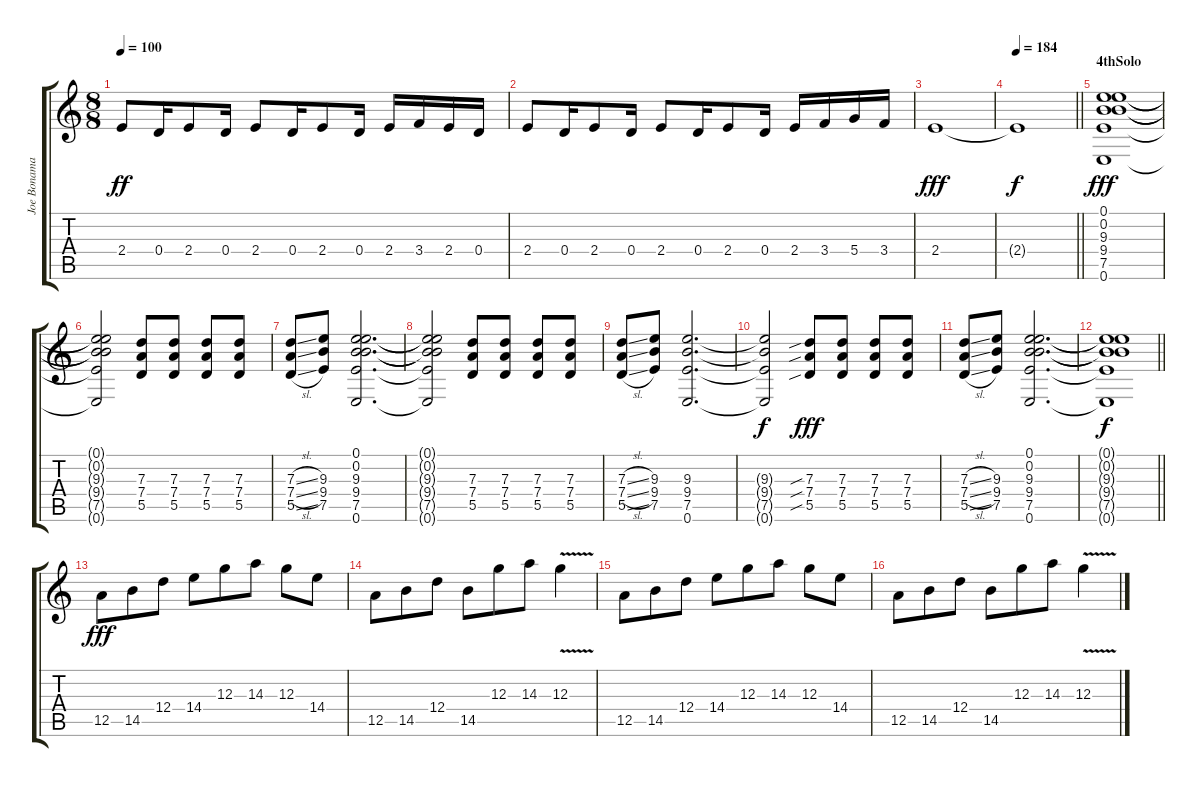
\track ("Joe Bonamassa Guitar" "Joe Bonama") {instrument overdrivenguitar}
\staff {score tabs}
\tuning (E4 B3 G3 D3 A2 E2) {hide}
\ts (8 8)
\tempo 100
\clef g2
\ks c
2.4.8{dy ff} 0.4.16 2.4.8 0.4.16 2.4.8 0.4.16 2.4.8 0.4.16 2.4.16 3.4.16 2.4.16 0.4.16 |
2.4.8 0.4.16 2.4.8 0.4.16 2.4.8 0.4.16 2.4.8 0.4.16 2.4.16 3.4.16 5.4.16 3.4.16 |
2.4.1{dy fff} |
\tempo 184
\barLineRight lightlight
2.4{t}.1{dy f volume 16} |
\section ("" "4thSolo")
(0.1 0.2 9.3 9.4 7.5 0.6).1{dy fff} |
(0.1{t} 0.2{t} 9.3{t} 9.4{t} 7.5{t} 0.6{t}).2 (7.3 7.4 5.5).8 (7.3 7.4 5.5).8 (7.3 7.4 5.5).8 (7.3 7.4 5.5).8 |
(7.3{sl} 7.4{sl} 5.5{sl}).8 (9.3 9.4 7.5).8 (0.1 0.2 9.3 9.4 7.5 0.6).2{d} |
(0.1{t} 0.2{t} 9.3{t} 9.4{t} 7.5{t} 0.6{t}).2 (7.3 7.4 5.5).8 (7.3 7.4 5.5).8 (7.3 7.4 5.5).8 (7.3 7.4 5.5).8 |
(7.3{sl} 7.4{sl} 5.5{sl}).8 (9.3 9.4 7.5).8 (9.3 9.4 7.5 0.6).2{d} |
(9.3{t} 9.4{t} 7.5{t} 0.6{t}).2{dy f} (7.3{sib} 7.4{sib} 5.5{sib}).8{dy fff} (7.3 7.4 5.5).8 (7.3 7.4 5.5).8 (7.3 7.4 5.5).8 |
(7.3{sl} 7.4{sl} 5.5{sl}).8 (9.3 9.4 7.5).8 (0.1 0.2 9.3 9.4 7.5 0.6).2{d} |
\barLineRight lightlight
(0.1{t} 0.2{t} 9.3{t} 9.4{t} 7.5{t} 0.6{t}).1{dy f} |
12.5.8{dy fff} 14.5.8 12.4.8 14.4.8 12.3.8 14.3.8 12.3.8 14.4.8 |
12.5.8 14.5.8 12.4.8 14.5.8 12.3.8 14.3.8 12.3{v}.4 |
12.5.8 14.5.8 12.4.8 14.4.8 12.3.8 14.3.8 12.3.8 14.4.8 |
12.5.8 14.5.8 12.4.8 14.5.8 12.3.8 14.3.8 12.3{v}.4
